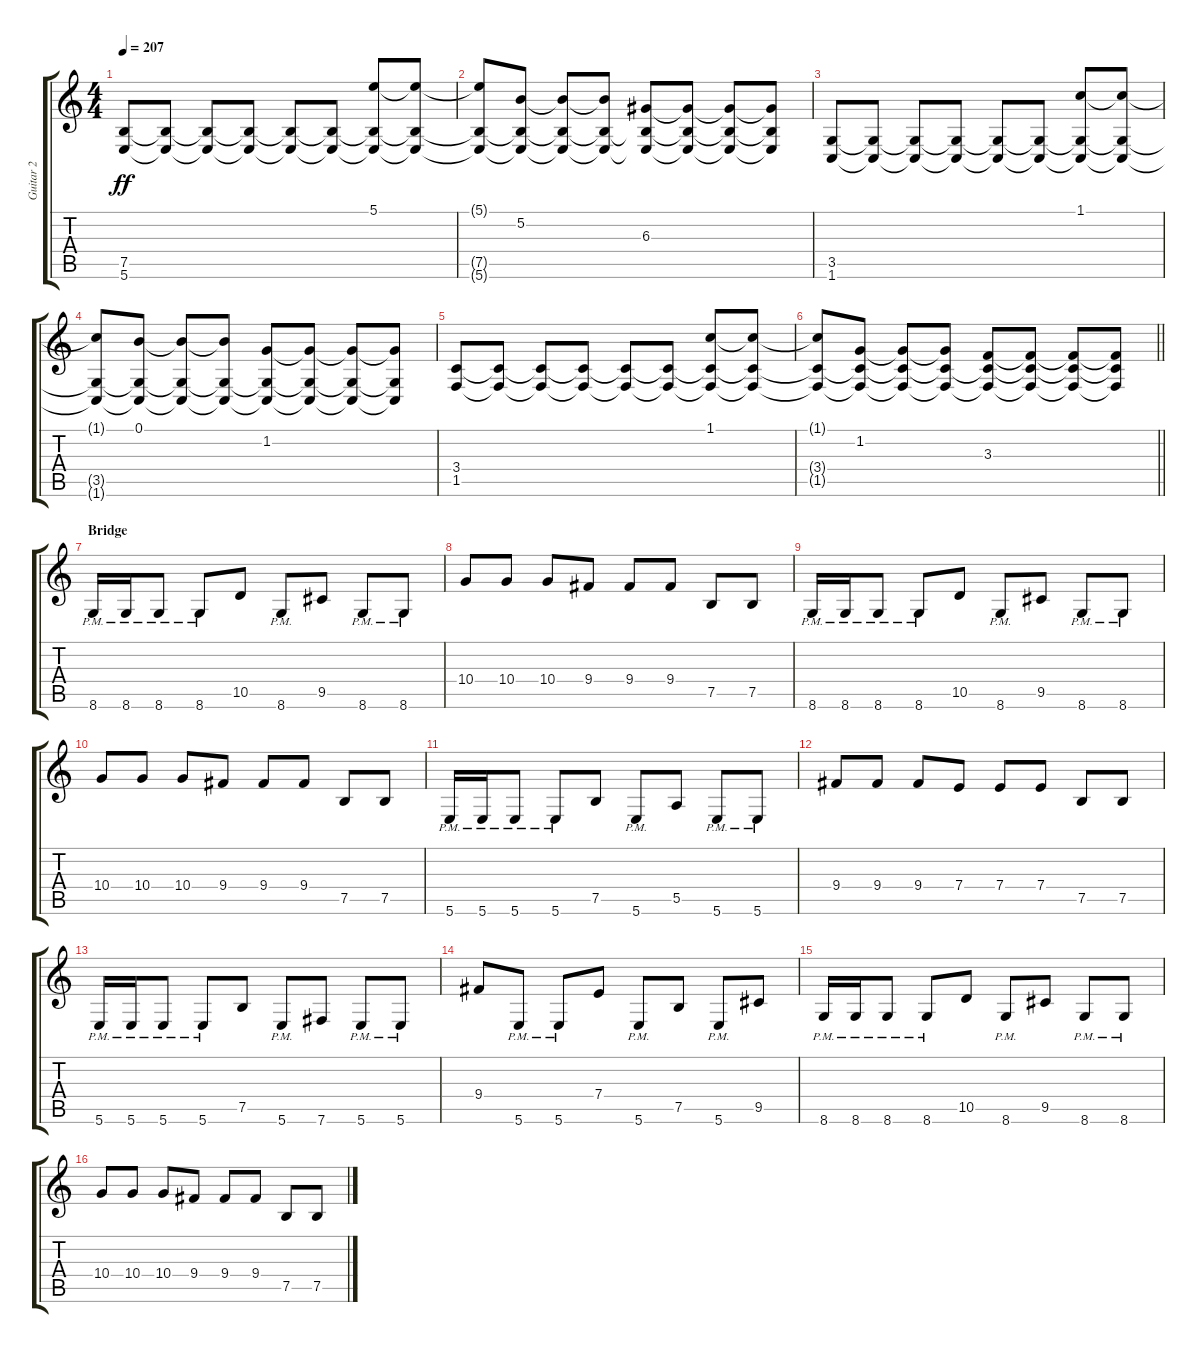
\track ("Guitar 2" "Guitar 2") {instrument distortionguitar}
\staff {score tabs}
\tuning (B3 Gb3 D3 A2 E2 B1) {hide}
\ts (4 4)
\tempo 207
\clef g2
\ks c
(7.5 5.6).8{dy ff} (7.5{t} 5.6{t}).8 (7.5{t} 5.6{t}).8 (7.5{t} 5.6{t}).8 (7.5{t} 5.6{t}).8 (7.5{t} 5.6{t}).8 (5.1 7.5{t} 5.6{t}).8 (5.1{t} 7.5{t} 5.6{t}).8 |
(5.1{t} 7.5{t} 5.6{t}).8 (5.2 7.5{t} 5.6{t}).8 (5.2{t} 7.5{t} 5.6{t}).8 (5.2{t} 7.5{t} 5.6{t}).8 (6.3 7.5{t} 5.6{t}).8 (6.3{t} 7.5{t} 5.6{t}).8 (6.3{t} 7.5{t} 5.6{t}).8 (6.3{t} 7.5{t} 5.6{t}).8 |
(3.5 1.6).8 (3.5{t} 1.6{t}).8 (3.5{t} 1.6{t}).8 (3.5{t} 1.6{t}).8 (3.5{t} 1.6{t}).8 (3.5{t} 1.6{t}).8 (1.1 3.5{t} 1.6{t}).8 (1.1{t} 3.5{t} 1.6{t}).8 |
(1.1{t} 3.5{t} 1.6{t}).8 (0.1 3.5{t} 1.6{t}).8 (0.1{t} 3.5{t} 1.6{t}).8 (0.1{t} 3.5{t} 1.6{t}).8 (1.2 3.5{t} 1.6{t}).8 (1.2{t} 3.5{t} 1.6{t}).8 (1.2{t} 3.5{t} 1.6{t}).8 (1.2{t} 3.5{t} 1.6{t}).8 |
(3.4 1.5).8 (3.4{t} 1.5{t}).8 (3.4{t} 1.5{t}).8 (3.4{t} 1.5{t}).8 (3.4{t} 1.5{t}).8 (3.4{t} 1.5{t}).8 (1.1 3.4{t} 1.5{t}).8 (1.1{t} 3.4{t} 1.5{t}).8 |
\barLineRight lightlight
(1.1{t} 3.4{t} 1.5{t}).8 (1.2 3.4{t} 1.5{t}).8 (1.2{t} 3.4{t} 1.5{t}).8 (1.2{t} 3.4{t} 1.5{t}).8 (3.3 3.4{t} 1.5{t}).8 (3.3{t} 3.4{t} 1.5{t}).8 (3.3{t} 3.4{t} 1.5{t}).8 (3.3{t} 3.4{t} 1.5{t}).8 |
\section ("" "Bridge")
8.6{pm}.16{balance 0} 8.6{pm}.16 8.6{pm}.8 8.6{pm}.8 10.5.8 8.6{pm}.8 9.5.8 8.6{pm}.8 8.6{pm}.8 |
10.4.8 10.4.8 10.4.8 9.4.8 9.4.8 9.4.8 7.5.8 7.5.8 |
8.6{pm}.16 8.6{pm}.16 8.6{pm}.8 8.6{pm}.8 10.5.8 8.6{pm}.8 9.5.8 8.6{pm}.8 8.6{pm}.8 |
10.4.8 10.4.8 10.4.8 9.4.8 9.4.8 9.4.8 7.5.8 7.5.8 |
5.6{pm}.16 5.6{pm}.16 5.6{pm}.8 5.6{pm}.8 7.5.8 5.6{pm}.8 5.5.8 5.6{pm}.8 5.6{pm}.8 |
9.4.8 9.4.8 9.4.8 7.4.8 7.4.8 7.4.8 7.5.8 7.5.8 |
5.6{pm}.16 5.6{pm}.16 5.6{pm}.8 5.6{pm}.8 7.5.8 5.6{pm}.8 7.6.8 5.6{pm}.8 5.6{pm}.8 |
9.4.8 5.6{pm}.8 5.6{pm}.8 7.4.8 5.6{pm}.8 7.5.8 5.6{pm}.8 9.5.8 |
8.6{pm}.16 8.6{pm}.16 8.6{pm}.8 8.6{pm}.8 10.5.8 8.6{pm}.8 9.5.8 8.6{pm}.8 8.6{pm}.8 |
10.4.8 10.4.8 10.4.8 9.4.8 9.4.8 9.4.8 7.5.8 7.5.8
